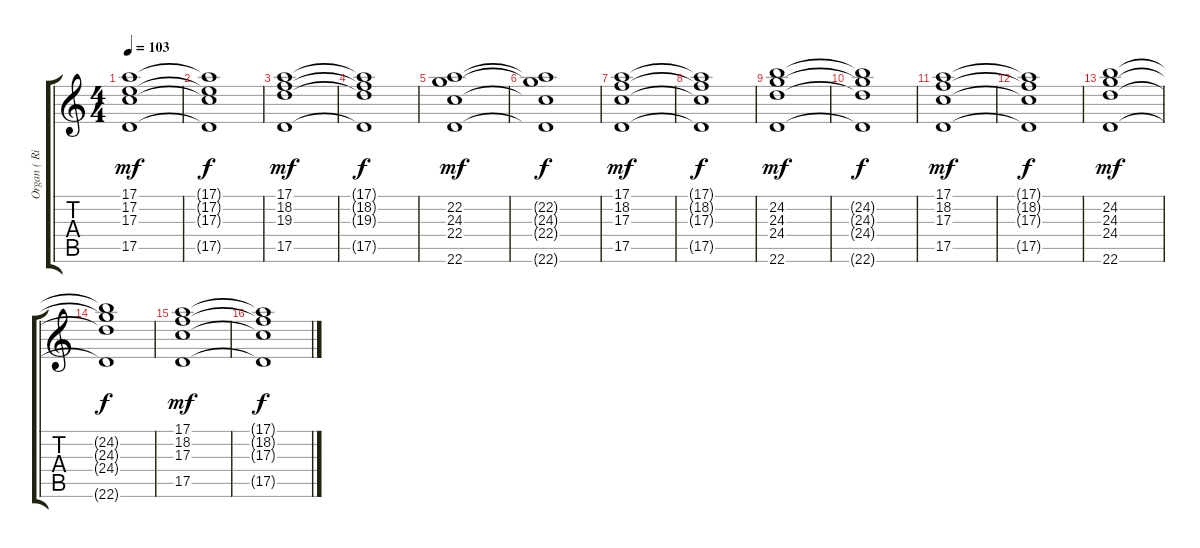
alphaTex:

\track ("Organ ( Richard Wright )" "Organ ( Ri") {instrument drawbarorgan}
\staff {score tabs}
\tuning (E4 B3 G3 D3 A2 E2) {hide}
\ts (4 4)
\tempo 103
\clef g2
\ks c
(17.1 17.2 17.3 17.5).1{dy mf} |
(17.1{t} 17.2{t} 17.3{t} 17.5{t}).1{dy f} |
(17.1 18.2 19.3 17.5).1{dy mf} |
(17.1{t} 18.2{t} 19.3{t} 17.5{t}).1{dy f} |
(22.2 24.3 22.4 22.6).1{dy mf} |
(22.2{t} 24.3{t} 22.4{t} 22.6{t}).1{dy f} |
(17.1 18.2 17.3 17.5).1{dy mf} |
(17.1{t} 18.2{t} 17.3{t} 17.5{t}).1{dy f} |
(24.2 24.3 24.4 22.6).1{dy mf} |
(24.2{t} 24.3{t} 24.4{t} 22.6{t}).1{dy f} |
(17.1 18.2 17.3 17.5).1{dy mf} |
(17.1{t} 18.2{t} 17.3{t} 17.5{t}).1{dy f} |
(24.2 24.3 24.4 22.6).1{dy mf} |
(24.2{t} 24.3{t} 24.4{t} 22.6{t}).1{dy f} |
(17.1 18.2 17.3 17.5).1{dy mf} |
(17.1{t} 18.2{t} 17.3{t} 17.5{t}).1{dy f}
